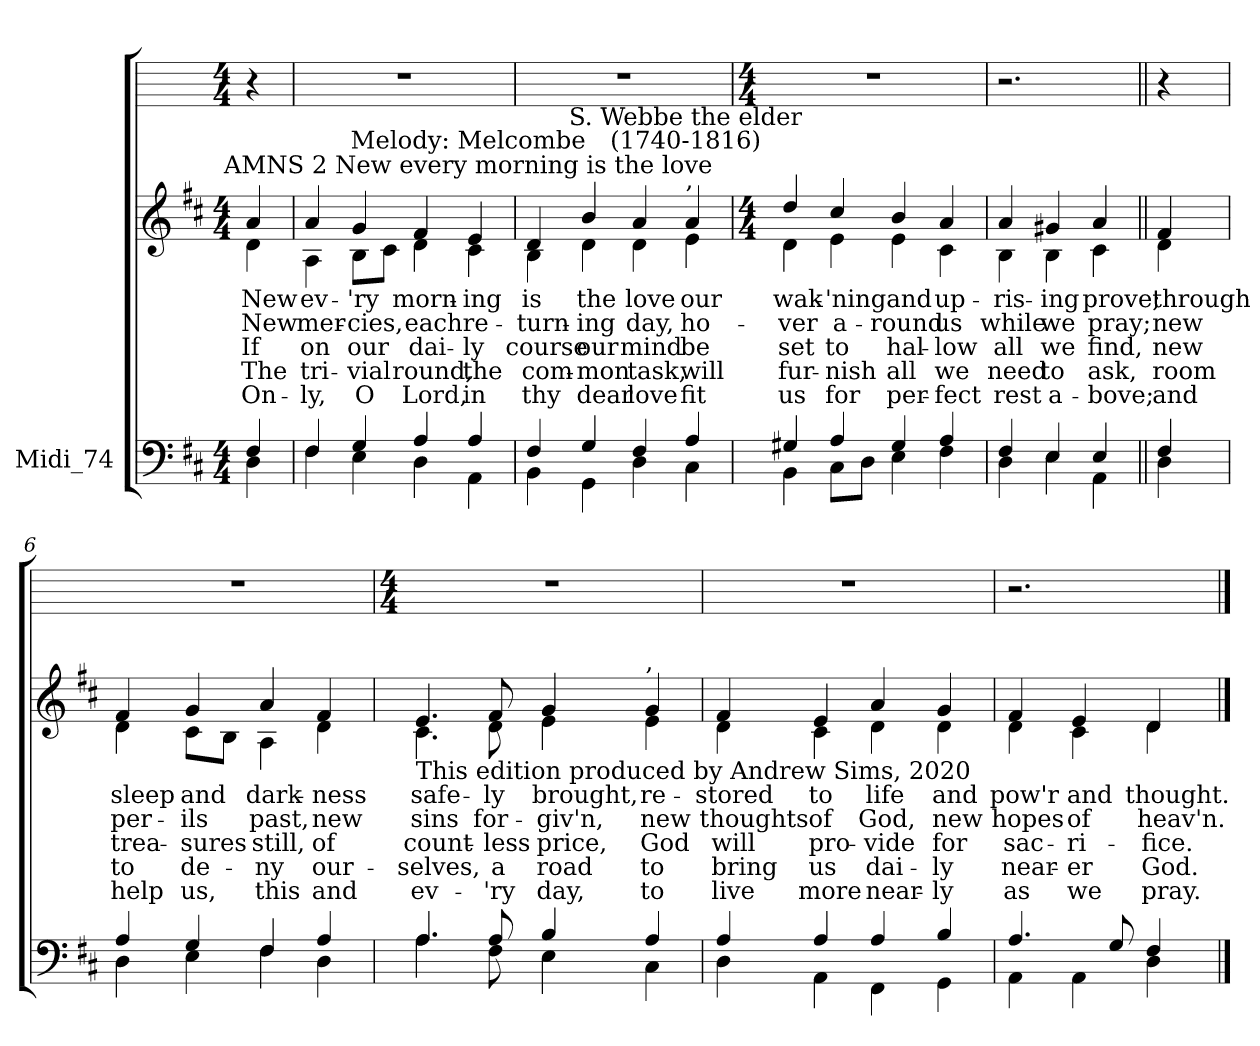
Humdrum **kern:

**kern	**kern	**text	**text	**text	**text	**text	**kern
*part3	*part2	*part2	*part2	*part2	*part2	*part2	*part1
*staff3	*staff2	*staff2	*staff2	*staff2	*staff2	*staff2	*staff1
*I"Midi_74	*	*	*	*	*	*	*
*clefF4	*clefG2	*	*	*	*	*	*
*k[f#c#]	*k[f#c#]	*	*	*	*	*	*
*D:	*D:	*	*	*	*	*	*
*M4/4	*M4/4	*	*	*	*	*	*M4/4
=	=	=	=	=	=	=	=
*^	*	*	*	*	*	*	*
!	!	!LO:TX:a:cj:t=John Keble\n(1792-1866)	!	!	!	!	!	!
!	!	!	!LO:LY:b	!LO:LY:b	!LO:LY:b	!LO:LY:b	!LO:LY:b	!
*	*	*^	*	*	*	*	*	*
4F#/	4D\	4a/	4d\	New	New	If	The	On-	4r
=1	=1	=1	=1	=1	=1	=1	=1	=1	=1
!	!	!	!	!LO:LY:b	!LO:LY:b	!LO:LY:b	!LO:LY:b	!LO:LY:b	!
4F#/	4F#\	4a/	4A\	-ev-	-mer-	-on	tri-	-ly,	1r
!	!	!	!	!LO:LY:b	!LO:LY:b	!LO:LY:b	!LO:LY:b	!LO:LY:b	!
4G/	4E\	4g/	8B\L	'ry	cies,	our	vial	O	.
.	.	.	8c#\J	.	.	.	.	.	.
!	!	!	!	!LO:LY:b	!LO:LY:b	!LO:LY:b	!LO:LY:b	!LO:LY:b	!
4A/	4D\	4f#/	4d\	morn-	-each	dai-	-round,	Lord,	.
!	!	!LO:TX:a:cj:t=AMNS 2 New every morning is the love	!	!	!	!	!	!	!
!	!	!LO:TX:a:cj:t=Melody&colon; Melcombe	!	!	!	!	!	!	!
!	!	!	!	!LO:LY:b	!LO:LY:b	!LO:LY:b	!LO:LY:b	!LO:LY:b	!
4A/	4AA\	4e/	4c#\	ing	re-	-ly	the	in	.
=2	=2	=2	=2	=2	=2	=2	=2	=2	=2
!	!	!	!	!LO:LY:b	!LO:LY:b	!LO:LY:b	!LO:LY:b	!LO:LY:b	!
4F#/	4BB\	4d/	4B\	is	turn-	-course	com-	-thy	1r
!	!	!	!	!LO:LY:b	!LO:LY:b	!LO:LY:b	!LO:LY:b	!LO:LY:b	!
4G/	4GG\	4b/	4d\	the	ing	our	mon	dear	.
!	!	!	!	!LO:LY:b	!LO:LY:b	!LO:LY:b	!LO:LY:b	!LO:LY:b	!
4F#/	4D\	4a/	4d\	love	day,	mind	task,	love	.
!	!	!LO:TX:a:t=,	!	!	!	!	!	!	!
!	!	!LO:TX:a:cj:t=S. Webbe the elder\n(1740-1816)	!	!	!	!	!	!	!
!	!	!	!	!LO:LY:b	!LO:LY:b	!LO:LY:b	!LO:LY:b	!LO:LY:b	!
4A/	4C#\	4a/	4e\	our	ho-	-be	will	fit	.
!!LO:LB:g=z
=3	=3	=3	=3	=3	=3	=3	=3	=3	=3
*	*	*M4/4	*	*	*	*	*	*	*M4/4
!	!	!	!	!LO:LY:b	!LO:LY:b	!LO:LY:b	!LO:LY:b	!LO:LY:b	!
4G#X/	4BB\	4dd/	4d\	wak-	-ver	set	fur-	-us	1r
!	!	!	!	!LO:LY:b	!LO:LY:b	!LO:LY:b	!LO:LY:b	!LO:LY:b	!
4A/	8C#\L	4cc#/	4e\	'ning	a-	-to	nish	for	.
.	8D\J	.	.	.	.	.	.	.	.
!	!	!	!	!LO:LY:b	!LO:LY:b	!LO:LY:b	!LO:LY:b	!LO:LY:b	!
4G#/	4E\	4b/	4e\	and	round	hal-	-all	per-	.
!	!	!	!	!LO:LY:b	!LO:LY:b	!LO:LY:b	!LO:LY:b	!LO:LY:b	!
4A/	4F#\	4a/	4c#\	-up-	-us	low	we	fect	.
=4	=4	=4	=4	=4	=4	=4	=4	=4	=4
!	!	!	!	!LO:LY:b	!LO:LY:b	!LO:LY:b	!LO:LY:b	!LO:LY:b	!
4F#/	4D\	4a/	4B\	ris-	-while	all	need	rest	2.r
!	!	!	!	!LO:LY:b	!LO:LY:b	!LO:LY:b	!LO:LY:b	!LO:LY:b	!
4E/	4E\	4g#X/	4B\	ing	we	we	to	a-	.
!	!	!	!	!LO:LY:b	!LO:LY:b	!LO:LY:b	!LO:LY:b	!LO:LY:b	!
4E/	4AA\	4a/	4c#\	-prove;	pray;	find,	ask,	bove;	.
=5||	=5||	=5||	=5||	=5||	=5||	=5||	=5||	=5||	=5||
!	!	!	!	!LO:LY:b	!LO:LY:b	!LO:LY:b	!LO:LY:b	!LO:LY:b	!
4F#/	4D\	4f#/	4d\	through	new	new	room	and	4r
=6	=6	=6	=6	=6	=6	=6	=6	=6	=6
!	!	!	!	!LO:LY:b	!LO:LY:b	!LO:LY:b	!LO:LY:b	!LO:LY:b	!
4A/	4D\	4f#/	4d\	sleep	per-	-trea-	-to	help	1r
!	!	!	!	!LO:LY:b	!LO:LY:b	!LO:LY:b	!LO:LY:b	!LO:LY:b	!
4G/	4E\	4g/	8c#\L	and	ils	sures	de-	-us,	.
.	.	.	8B\J	.	.	.	.	.	.
!	!	!	!	!LO:LY:b	!LO:LY:b	!LO:LY:b	!LO:LY:b	!LO:LY:b	!
4F#/	4F#\	4a/	4A\	dark-	-past,	still,	ny	this	.
!	!	!	!	!LO:LY:b	!LO:LY:b	!LO:LY:b	!LO:LY:b	!LO:LY:b	!
4A/	4D\	4f#/	4d\	ness	new	of	our-	-and	.
!!LO:LB:g=z
=7	=7	=7	=7	=7	=7	=7	=7	=7	=7
*	*	*	*	*	*	*	*	*	*M4/4
!	!	!LO:TX:b:t=This edition produced by Andrew Sims, 2020	!	!	!	!	!	!	!
!	!	!	!	!LO:LY:b	!LO:LY:b	!LO:LY:b	!LO:LY:b	!LO:LY:b	!
4.A/	4.A\	4.e/	4.c#\	safe-	-sins	count-	-selves,	ev-	1r
!	!	!	!	!LO:LY:b	!LO:LY:b	!LO:LY:b	!LO:LY:b	!LO:LY:b	!
8A/	8F#\	8f#/	8d\	-ly	for-	-less	a	'ry	.
!	!	!	!	!LO:LY:b	!LO:LY:b	!LO:LY:b	!LO:LY:b	!LO:LY:b	!
4B/	4E\	4g/	4e\	brought,	giv'n,	price,	road	day,	.
!	!	!LO:TX:a:t=,	!	!	!	!	!	!	!
!	!	!	!	!LO:LY:b	!LO:LY:b	!LO:LY:b	!LO:LY:b	!LO:LY:b	!
4A/	4C#\	4g/	4e\	re-	-new	God	to	to	.
=8	=8	=8	=8	=8	=8	=8	=8	=8	=8
!	!	!	!	!LO:LY:b	!LO:LY:b	!LO:LY:b	!LO:LY:b	!LO:LY:b	!
4A/	4D\	4f#/	4d\	stored	thoughts	will	bring	live	1r
!	!	!	!	!LO:LY:b	!LO:LY:b	!LO:LY:b	!LO:LY:b	!LO:LY:b	!
4A/	4AA\	4e/	4c#\	to	of	pro-	-us	more	.
!	!	!	!	!LO:LY:b	!LO:LY:b	!LO:LY:b	!LO:LY:b	!LO:LY:b	!
4A/	4FF#\	4a/	4d\	life	God,	vide	dai-	-near-	.
!	!	!	!	!LO:LY:b	!LO:LY:b	!LO:LY:b	!LO:LY:b	!LO:LY:b	!
4B/	4GG\	4g/	4d\	-and	new	for	ly	ly	.
=9	=9	=9	=9	=9	=9	=9	=9	=9	=9
!	!	!	!	!LO:LY:b	!LO:LY:b	!LO:LY:b	!LO:LY:b	!LO:LY:b	!
4.A/	4AA\	4f#/	4d\	pow'r	hopes	sac-	-near-	-as	2.r
!	!	!	!	!LO:LY:b	!LO:LY:b	!LO:LY:b	!LO:LY:b	!LO:LY:b	!
.	4AA\	4e/	4c#\	and	of	ri-	-er	we	.
8G/	.	.	.	.	.	.	.	.	.
!	!	!	!	!LO:LY:b	!LO:LY:b	!LO:LY:b	!LO:LY:b	!LO:LY:b	!
4F#/	4D\	4d/	4d\	thought.	heav'n.	fice.	God.	pray.	.
*v	*v	*	*	*	*	*	*	*	*
*	*v	*v	*	*	*	*	*	*
==	==	==	==	==	==	==	==
*-	*-	*-	*-	*-	*-	*-	*-
